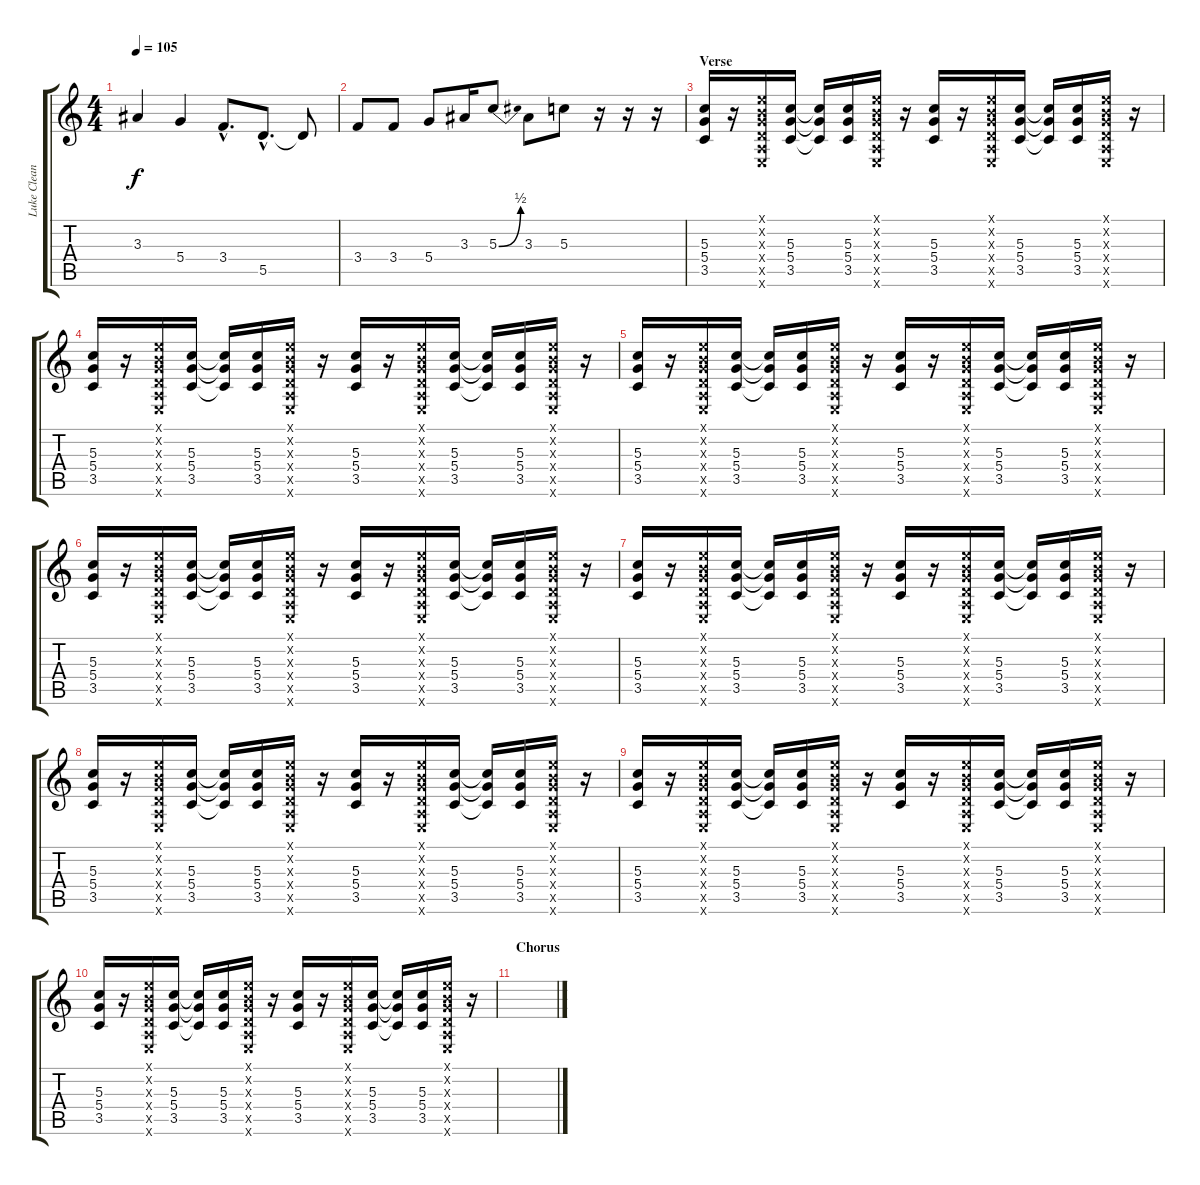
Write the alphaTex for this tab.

\track ("Luke Clean" "Luke Clean") {instrument electricguitarclean}
\staff {score tabs}
\tuning (E4 B3 G3 D3 A2 E2) {hide}
\ts (4 4)
\tempo 105
\clef g2
\ks c
3.3.4{dy f} 5.4.4 3.4{hac}.8{d} 5.5{hac}.8{d} 5.5{t}.8 |
3.4.8 3.4.8 5.4.8 3.3.16 5.3{be (bend 0 0 60 2)}.8 3.3.8 5.3.8 r.16 r.16 r.16 |
\section ("" "Verse")
(5.3 5.4 3.5).16 r.16 (0.1{x} 0.2{x} 0.3{x} 0.4{x} 0.5{x} 0.6{x}).16 (5.3 5.4 3.5).16 (5.3{t} 5.4{t} 3.5{t}).16 (5.3 5.4 3.5).16 (0.1{x} 0.2{x} 0.3{x} 0.4{x} 0.5{x} 0.6{x}).16 r.16 (5.3 5.4 3.5).16 r.16 (0.1{x} 0.2{x} 0.3{x} 0.4{x} 0.5{x} 0.6{x}).16 (5.3 5.4 3.5).16 (5.3{t} 5.4{t} 3.5{t}).16 (5.3 5.4 3.5).16 (0.1{x} 0.2{x} 0.3{x} 0.4{x} 0.5{x} 0.6{x}).16 r.16 |
(5.3 5.4 3.5).16 r.16 (0.1{x} 0.2{x} 0.3{x} 0.4{x} 0.5{x} 0.6{x}).16 (5.3 5.4 3.5).16 (5.3{t} 5.4{t} 3.5{t}).16 (5.3 5.4 3.5).16 (0.1{x} 0.2{x} 0.3{x} 0.4{x} 0.5{x} 0.6{x}).16 r.16 (5.3 5.4 3.5).16 r.16 (0.1{x} 0.2{x} 0.3{x} 0.4{x} 0.5{x} 0.6{x}).16 (5.3 5.4 3.5).16 (5.3{t} 5.4{t} 3.5{t}).16 (5.3 5.4 3.5).16 (0.1{x} 0.2{x} 0.3{x} 0.4{x} 0.5{x} 0.6{x}).16 r.16 |
(5.3 5.4 3.5).16 r.16 (0.1{x} 0.2{x} 0.3{x} 0.4{x} 0.5{x} 0.6{x}).16 (5.3 5.4 3.5).16 (5.3{t} 5.4{t} 3.5{t}).16 (5.3 5.4 3.5).16 (0.1{x} 0.2{x} 0.3{x} 0.4{x} 0.5{x} 0.6{x}).16 r.16 (5.3 5.4 3.5).16 r.16 (0.1{x} 0.2{x} 0.3{x} 0.4{x} 0.5{x} 0.6{x}).16 (5.3 5.4 3.5).16 (5.3{t} 5.4{t} 3.5{t}).16 (5.3 5.4 3.5).16 (0.1{x} 0.2{x} 0.3{x} 0.4{x} 0.5{x} 0.6{x}).16 r.16 |
(5.3 5.4 3.5).16 r.16 (0.1{x} 0.2{x} 0.3{x} 0.4{x} 0.5{x} 0.6{x}).16 (5.3 5.4 3.5).16 (5.3{t} 5.4{t} 3.5{t}).16 (5.3 5.4 3.5).16 (0.1{x} 0.2{x} 0.3{x} 0.4{x} 0.5{x} 0.6{x}).16 r.16 (5.3 5.4 3.5).16 r.16 (0.1{x} 0.2{x} 0.3{x} 0.4{x} 0.5{x} 0.6{x}).16 (5.3 5.4 3.5).16 (5.3{t} 5.4{t} 3.5{t}).16 (5.3 5.4 3.5).16 (0.1{x} 0.2{x} 0.3{x} 0.4{x} 0.5{x} 0.6{x}).16 r.16 |
(5.3 5.4 3.5).16 r.16 (0.1{x} 0.2{x} 0.3{x} 0.4{x} 0.5{x} 0.6{x}).16 (5.3 5.4 3.5).16 (5.3{t} 5.4{t} 3.5{t}).16 (5.3 5.4 3.5).16 (0.1{x} 0.2{x} 0.3{x} 0.4{x} 0.5{x} 0.6{x}).16 r.16 (5.3 5.4 3.5).16 r.16 (0.1{x} 0.2{x} 0.3{x} 0.4{x} 0.5{x} 0.6{x}).16 (5.3 5.4 3.5).16 (5.3{t} 5.4{t} 3.5{t}).16 (5.3 5.4 3.5).16 (0.1{x} 0.2{x} 0.3{x} 0.4{x} 0.5{x} 0.6{x}).16 r.16 |
(5.3 5.4 3.5).16 r.16 (0.1{x} 0.2{x} 0.3{x} 0.4{x} 0.5{x} 0.6{x}).16 (5.3 5.4 3.5).16 (5.3{t} 5.4{t} 3.5{t}).16 (5.3 5.4 3.5).16 (0.1{x} 0.2{x} 0.3{x} 0.4{x} 0.5{x} 0.6{x}).16 r.16 (5.3 5.4 3.5).16 r.16 (0.1{x} 0.2{x} 0.3{x} 0.4{x} 0.5{x} 0.6{x}).16 (5.3 5.4 3.5).16 (5.3{t} 5.4{t} 3.5{t}).16 (5.3 5.4 3.5).16 (0.1{x} 0.2{x} 0.3{x} 0.4{x} 0.5{x} 0.6{x}).16 r.16 |
(5.3 5.4 3.5).16 r.16 (0.1{x} 0.2{x} 0.3{x} 0.4{x} 0.5{x} 0.6{x}).16 (5.3 5.4 3.5).16 (5.3{t} 5.4{t} 3.5{t}).16 (5.3 5.4 3.5).16 (0.1{x} 0.2{x} 0.3{x} 0.4{x} 0.5{x} 0.6{x}).16 r.16 (5.3 5.4 3.5).16 r.16 (0.1{x} 0.2{x} 0.3{x} 0.4{x} 0.5{x} 0.6{x}).16 (5.3 5.4 3.5).16 (5.3{t} 5.4{t} 3.5{t}).16 (5.3 5.4 3.5).16 (0.1{x} 0.2{x} 0.3{x} 0.4{x} 0.5{x} 0.6{x}).16 r.16 |
(5.3 5.4 3.5).16 r.16 (0.1{x} 0.2{x} 0.3{x} 0.4{x} 0.5{x} 0.6{x}).16 (5.3 5.4 3.5).16 (5.3{t} 5.4{t} 3.5{t}).16 (5.3 5.4 3.5).16 (0.1{x} 0.2{x} 0.3{x} 0.4{x} 0.5{x} 0.6{x}).16 r.16 (5.3 5.4 3.5).16 r.16 (0.1{x} 0.2{x} 0.3{x} 0.4{x} 0.5{x} 0.6{x}).16 (5.3 5.4 3.5).16 (5.3{t} 5.4{t} 3.5{t}).16 (5.3 5.4 3.5).16 (0.1{x} 0.2{x} 0.3{x} 0.4{x} 0.5{x} 0.6{x}).16 r.16 |
\section ("" "Chorus")
